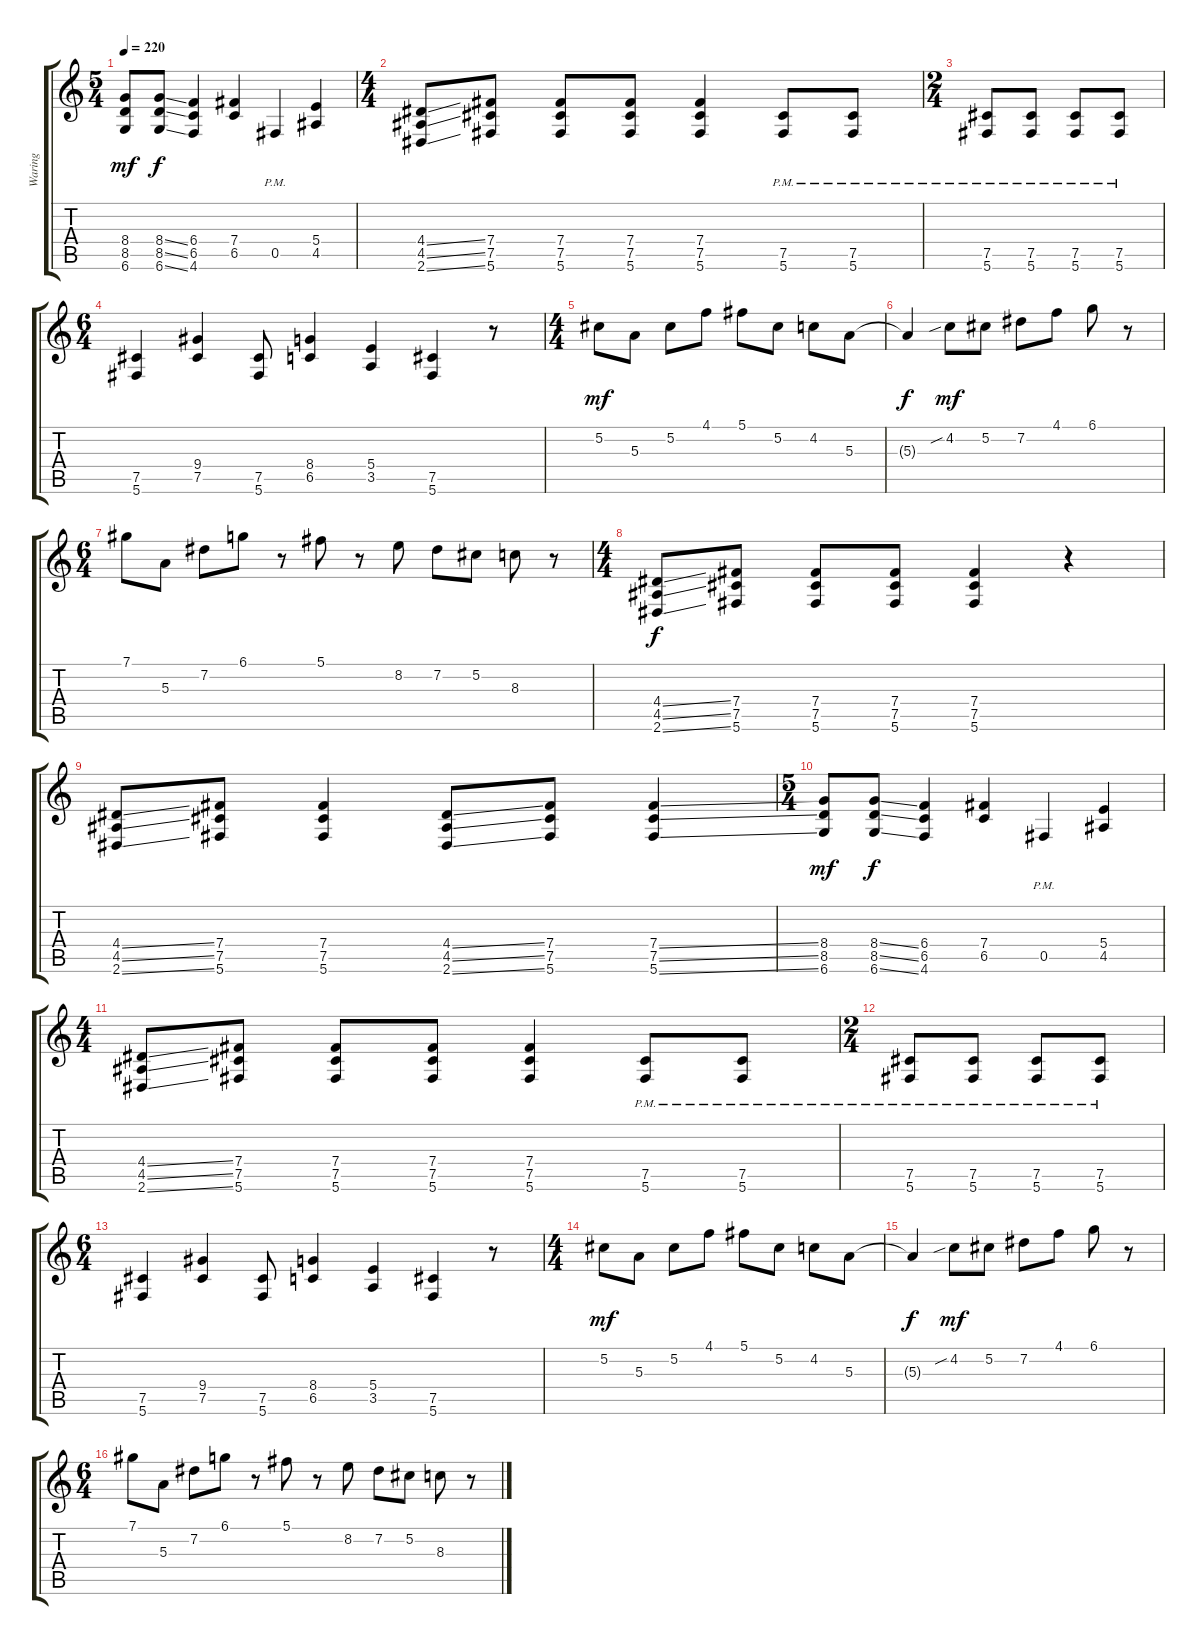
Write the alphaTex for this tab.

\track ("Waring" "Waring") {instrument distortionguitar}
\staff {score tabs}
\tuning (Db4 Ab3 E3 B2 Gb2 Db2) {hide}
\ts (5 4)
\tempo 220
\clef g2
\ks c
(8.4 8.5 6.6).8{dy mf} (8.4{ss} 8.5{ss} 6.6{ss}).8{dy f} (6.4 6.5 4.6).4 (7.4 6.5).4 0.5{pm}.4 (5.4 4.5).4 |
\ts (4 4)
(4.4{ss} 4.5{ss} 2.6{ss}).8 (7.4 7.5 5.6).8 (7.4 7.5 5.6).8 (7.4 7.5 5.6).8 (7.4 7.5 5.6).4 (7.5{pm} 5.6{pm}).8 (7.5{pm} 5.6{pm}).8 |
\ts (2 4)
(7.5{pm} 5.6{pm}).8 (7.5{pm} 5.6{pm}).8 (7.5{pm} 5.6{pm}).8 (7.5{pm} 5.6{pm}).8 |
\ts (6 4)
(7.5 5.6).4 (9.4 7.5).4 (7.5 5.6).8 (8.4 6.5).4 (5.4 3.5).4 (7.5 5.6).4 r.8 |
\ts (4 4)
5.2.8{dy mf} 5.3.8 5.2.8 4.1.8 5.1.8 5.2.8 4.2.8 5.3.8 |
5.3{t}.4{dy f} 4.2{sib}.8{dy mf} 5.2.8 7.2.8 4.1.8 6.1.8 r.8 |
\ts (6 4)
7.1.8 5.3.8 7.2.8 6.1.8 r.8 5.1.8 r.8 8.2.8 7.2.8 5.2.8 8.3.8 r.8 |
\ts (4 4)
(4.4{ss} 4.5{ss} 2.6{ss}).8{dy f} (7.4 7.5 5.6).8 (7.4 7.5 5.6).8 (7.4 7.5 5.6).8 (7.4 7.5 5.6).4 r.4 |
(4.4{ss} 4.5{ss} 2.6{ss}).8 (7.4 7.5 5.6).8 (7.4 7.5 5.6).4 (4.4{ss} 4.5{ss} 2.6{ss}).8 (7.4 7.5 5.6).8 (7.4{ss} 7.5{ss} 5.6{ss}).4 |
\ts (5 4)
(8.4 8.5 6.6).8{dy mf} (8.4{ss} 8.5{ss} 6.6{ss}).8{dy f} (6.4 6.5 4.6).4 (7.4 6.5).4 0.5{pm}.4 (5.4 4.5).4 |
\ts (4 4)
(4.4{ss} 4.5{ss} 2.6{ss}).8 (7.4 7.5 5.6).8 (7.4 7.5 5.6).8 (7.4 7.5 5.6).8 (7.4 7.5 5.6).4 (7.5{pm} 5.6{pm}).8 (7.5{pm} 5.6{pm}).8 |
\ts (2 4)
(7.5{pm} 5.6{pm}).8 (7.5{pm} 5.6{pm}).8 (7.5{pm} 5.6{pm}).8 (7.5{pm} 5.6{pm}).8 |
\ts (6 4)
(7.5 5.6).4 (9.4 7.5).4 (7.5 5.6).8 (8.4 6.5).4 (5.4 3.5).4 (7.5 5.6).4 r.8 |
\ts (4 4)
5.2.8{dy mf} 5.3.8 5.2.8 4.1.8 5.1.8 5.2.8 4.2.8 5.3.8 |
5.3{t}.4{dy f} 4.2{sib}.8{dy mf} 5.2.8 7.2.8 4.1.8 6.1.8 r.8 |
\ts (6 4)
7.1.8 5.3.8 7.2.8 6.1.8 r.8 5.1.8 r.8 8.2.8 7.2.8 5.2.8 8.3.8 r.8
